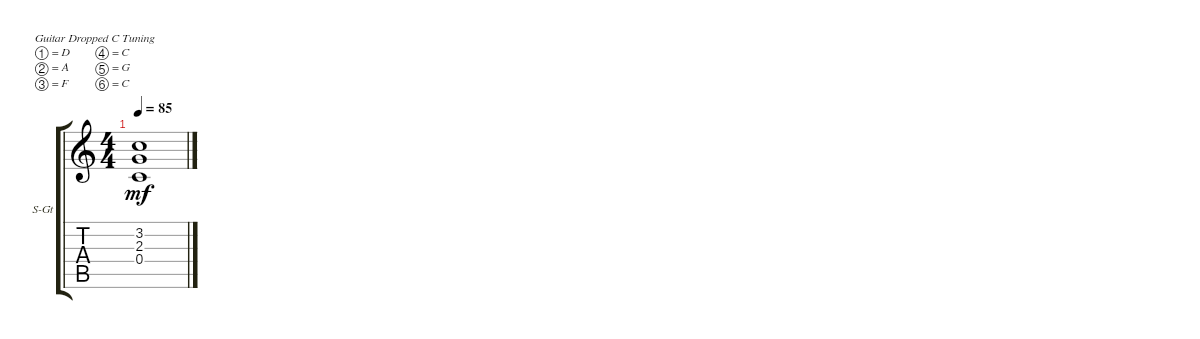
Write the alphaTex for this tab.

\bracketExtendMode groupsimilarinstruments
\firstSystemTrackNameOrientation horizontal
\otherSystemsTrackNameOrientation horizontal
\track ("Steel Guitar" "S-Gt") {instrument acousticguitarsteel}
\staff {score tabs}
\tuning (D4 A3 F3 C3 G2 C2)
\ts (4 4)
\tempo 85
\clef g2
\ks c
(0.4{t} 2.3{t} 3.2{t}).1{dy mf}
